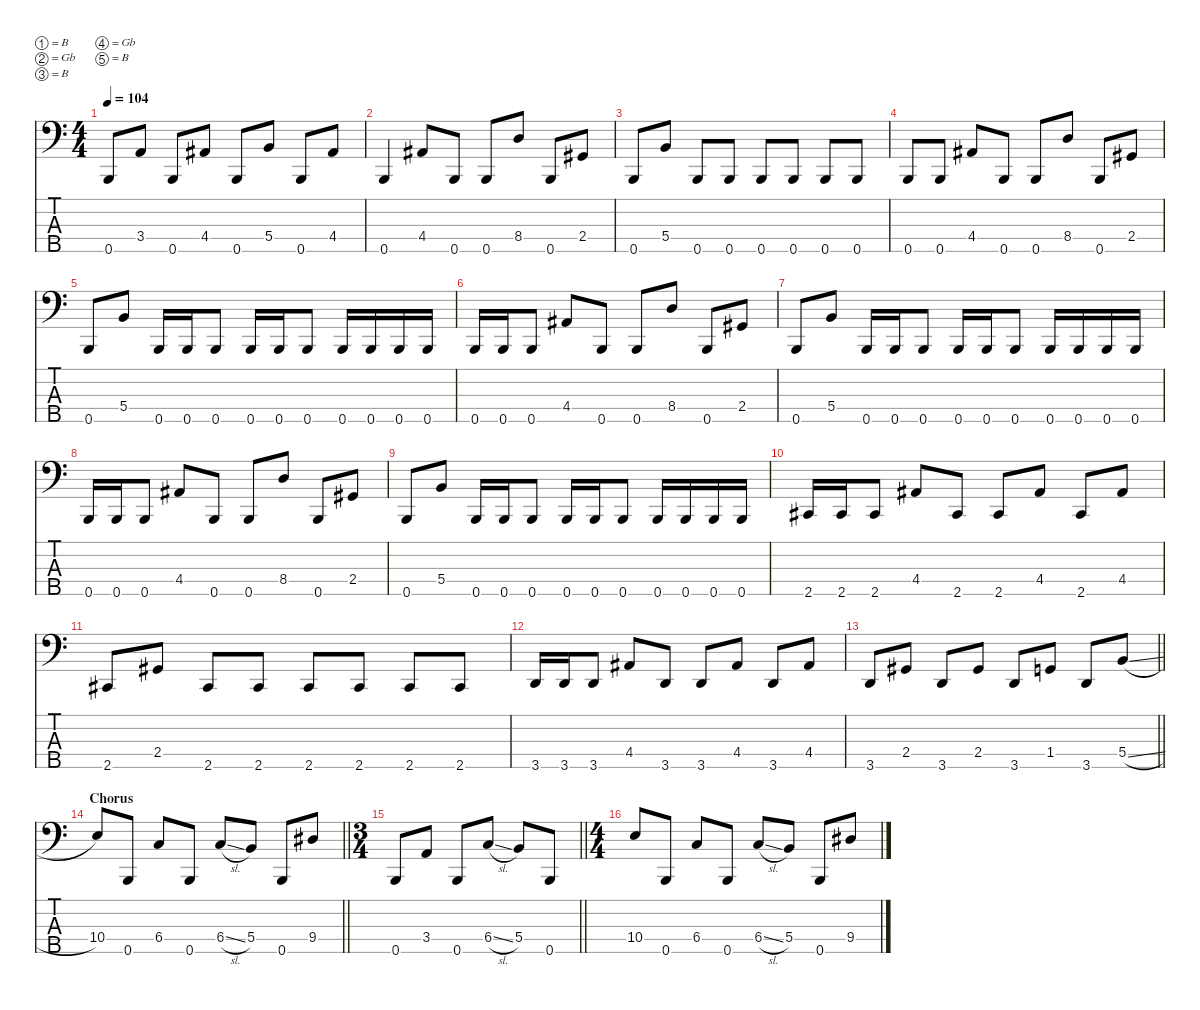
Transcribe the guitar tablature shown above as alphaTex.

\defaultSystemsLayout 4
\hideDynamics
\bracketExtendMode nobrackets
\singleTrackTrackNamePolicy hidden
\multiTrackTrackNamePolicy hidden
\firstSystemTrackNameMode fullname
\firstSystemTrackNameOrientation horizontal
\otherSystemsTrackNameOrientation horizontal
\track ("Electric Bass" "el.bs.") {instrument electricbassfinger}
\staff {score tabs}
\tuning (B2 Gb2 B1 Gb1 B0)
\ts (4 4)
\tempo 104
\clef f4
\ks c
0.5.8{dy f beam Up} 3.4.8{beam Up} 0.5.8{beam Up} 4.4{acc #}.8{beam Up} 0.5.8{beam Up} 5.4.8{beam Up} 0.5.8{beam Up} 4.4{acc #}.8{beam Up} |
0.5.4{beam Up} 4.4{acc #}.8{beam Up} 0.5.8{beam Up} 0.5.8{beam Up} 8.4.8{beam Up} 0.5.8{beam Up} 2.4{acc #}.8{beam Up} |
0.5.8{beam Up} 5.4.8{beam Up} 0.5.8{beam Up} 0.5.8{beam Up} 0.5.8{beam Up} 0.5.8{beam Up} 0.5.8{beam Up} 0.5.8{beam Up} |
0.5.8{beam Up} 0.5.8{beam Up} 4.4{acc #}.8{beam Up} 0.5.8{beam Up} 0.5.8{beam Up} 8.4.8{beam Up} 0.5.8{beam Up} 2.4{acc #}.8{beam Up} |
0.5.8{beam Up} 5.4.8{beam Up} 0.5.16{beam Up} 0.5.16{beam Up} 0.5.8{beam Up} 0.5.16{beam Up} 0.5.16{beam Up} 0.5.8{beam Up} 0.5.16{beam Up} 0.5.16{beam Up} 0.5.16{beam Up} 0.5.16{beam Up} |
0.5.16{beam Up} 0.5.16{beam Up} 0.5.8{beam Up} 4.4{acc #}.8{beam Up} 0.5.8{beam Up} 0.5.8{beam Up} 8.4.8{beam Up} 0.5.8{beam Up} 2.4{acc #}.8{beam Up} |
0.5.8{beam Up} 5.4.8{beam Up} 0.5.16{beam Up} 0.5.16{beam Up} 0.5.8{beam Up} 0.5.16{beam Up} 0.5.16{beam Up} 0.5.8{beam Up} 0.5.16{beam Up} 0.5.16{beam Up} 0.5.16{beam Up} 0.5.16{beam Up} |
0.5.16{beam Up} 0.5.16{beam Up} 0.5.8{beam Up} 4.4{acc #}.8{beam Up} 0.5.8{beam Up} 0.5.8{beam Up} 8.4.8{beam Up} 0.5.8{beam Up} 2.4{acc #}.8{beam Up} |
0.5.8{beam Up} 5.4.8{beam Up} 0.5.16{beam Up} 0.5.16{beam Up} 0.5.8{beam Up} 0.5.16{beam Up} 0.5.16{beam Up} 0.5.8{beam Up} 0.5.16{beam Up} 0.5.16{beam Up} 0.5.16{beam Up} 0.5.16{beam Up} |
2.5{acc #}.16{beam Up} 2.5{acc #}.16{beam Up} 2.5{acc #}.8{beam Up} 4.4{acc #}.8{beam Up} 2.5{acc #}.8{beam Up} 2.5{acc #}.8{beam Up} 4.4{acc #}.8{beam Up} 2.5{acc #}.8{beam Up} 4.4{acc #}.8{beam Up} |
2.5{acc #}.8{beam Up} 2.4{acc #}.8{beam Up} 2.5{acc #}.8{beam Up} 2.5{acc #}.8{beam Up} 2.5{acc #}.8{beam Up} 2.5{acc #}.8{beam Up} 2.5{acc #}.8{beam Up} 2.5{acc #}.8{beam Up} |
3.5.16{beam Up} 3.5.16{beam Up} 3.5.8{beam Up} 4.4{acc #}.8{beam Up} 3.5.8{beam Up} 3.5.8{beam Up} 4.4{acc #}.8{beam Up} 3.5.8{beam Up} 4.4{acc #}.8{beam Up} |
\barLineRight lightlight
3.5.8{beam Up} 2.4{acc #}.8{beam Up} 3.5.8{beam Up} 2.4{acc #}.8{beam Up} 3.5.8{beam Up} 1.4.8{beam Up} 3.5.8{beam Up} 5.4{sl}.8{beam Up} |
\section ("" "Chorus")
\barLineRight lightlight
10.4.8{beam Up} 0.5.8{beam Up} 6.4.8{beam Up} 0.5.8{beam Up} 6.4{sl}.8{beam Up} 5.4.8{beam Up} 0.5.8{beam Up} 9.4{acc #}.8{beam Up} |
\ts (3 4)
\beaming (8 2 2 2 2)
\barLineRight lightlight
0.5.8{beam Up} 3.4.8{beam Up} 0.5.8{beam Up} 6.4{sl}.8{beam Up} 5.4.8{beam Up} 0.5.8{beam Up} |
\ts (4 4)
\beaming (8 2 2 2 2)
10.4.8{beam Up} 0.5.8{beam Up} 6.4.8{beam Up} 0.5.8{beam Up} 6.4{sl}.8{beam Up} 5.4.8{beam Up} 0.5.8{beam Up} 9.4{acc #}.8{beam Up}
